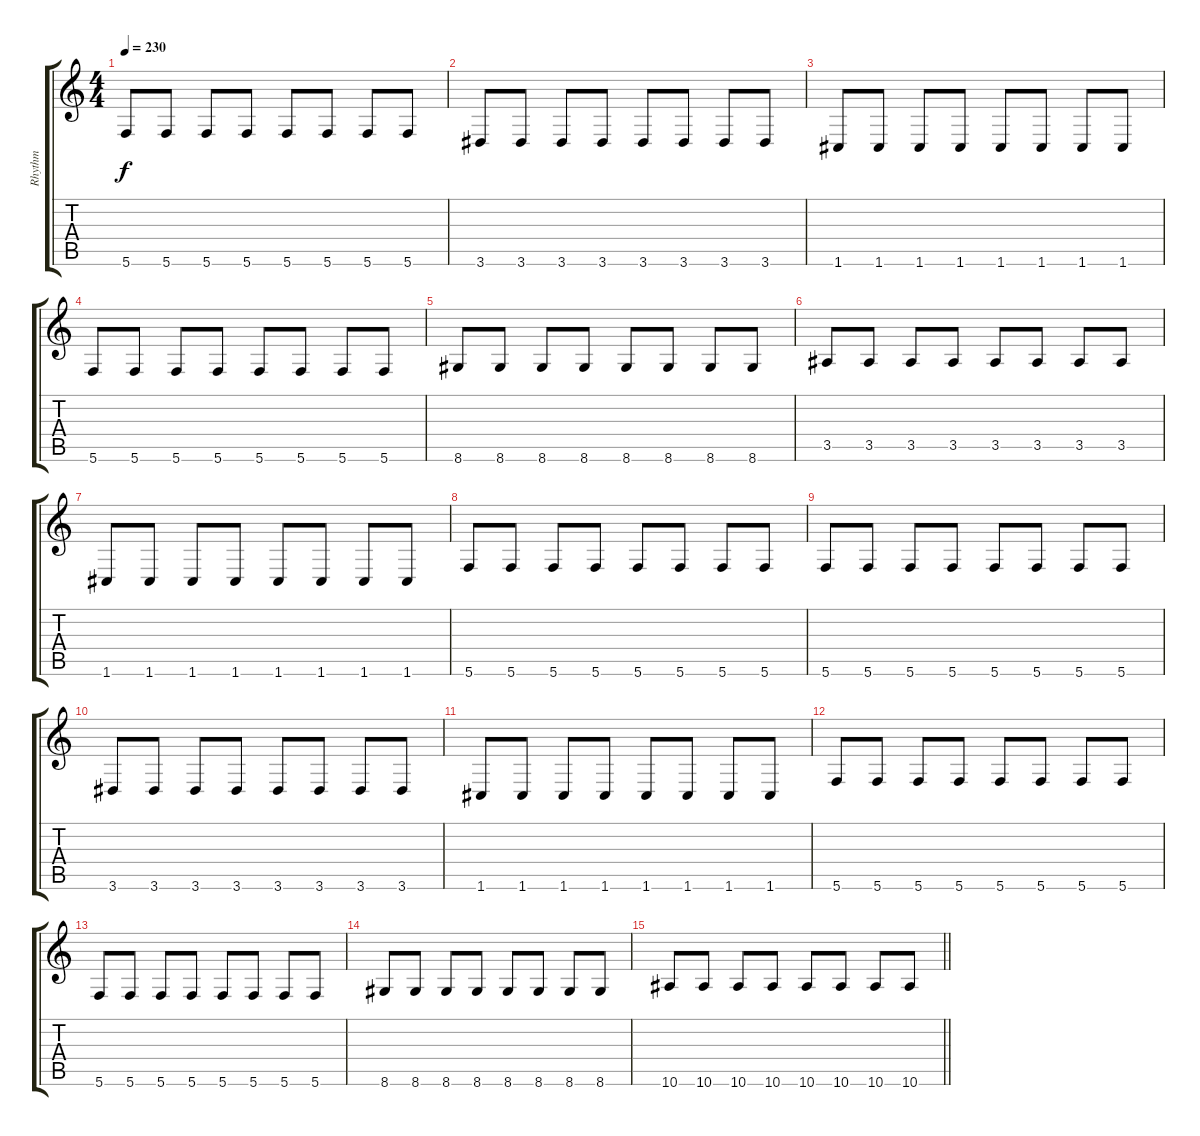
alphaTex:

\track ("Rhythm" "Rhythm") {instrument distortionguitar}
\staff {score tabs}
\tuning (D4 A3 F3 C3 G2 C2) {hide}
\ts (4 4)
\tempo 230
\clef g2
\ks c
5.6.8{dy f} 5.6.8 5.6.8 5.6.8 5.6.8 5.6.8 5.6.8 5.6.8 |
3.6.8 3.6.8 3.6.8 3.6.8 3.6.8 3.6.8 3.6.8 3.6.8 |
1.6.8 1.6.8 1.6.8 1.6.8 1.6.8 1.6.8 1.6.8 1.6.8 |
5.6.8 5.6.8 5.6.8 5.6.8 5.6.8 5.6.8 5.6.8 5.6.8 |
8.6.8 8.6.8 8.6.8 8.6.8 8.6.8 8.6.8 8.6.8 8.6.8 |
3.5.8 3.5.8 3.5.8 3.5.8 3.5.8 3.5.8 3.5.8 3.5.8 |
1.6.8 1.6.8 1.6.8 1.6.8 1.6.8 1.6.8 1.6.8 1.6.8 |
5.6.8 5.6.8 5.6.8 5.6.8 5.6.8 5.6.8 5.6.8 5.6.8 |
5.6.8 5.6.8 5.6.8 5.6.8 5.6.8 5.6.8 5.6.8 5.6.8 |
3.6.8 3.6.8 3.6.8 3.6.8 3.6.8 3.6.8 3.6.8 3.6.8 |
1.6.8 1.6.8 1.6.8 1.6.8 1.6.8 1.6.8 1.6.8 1.6.8 |
5.6.8 5.6.8 5.6.8 5.6.8 5.6.8 5.6.8 5.6.8 5.6.8 |
5.6.8 5.6.8 5.6.8 5.6.8 5.6.8 5.6.8 5.6.8 5.6.8 |
8.6.8 8.6.8 8.6.8 8.6.8 8.6.8 8.6.8 8.6.8 8.6.8 |
\barLineRight lightlight
10.6.8 10.6.8 10.6.8 10.6.8 10.6.8 10.6.8 10.6.8 10.6.8
